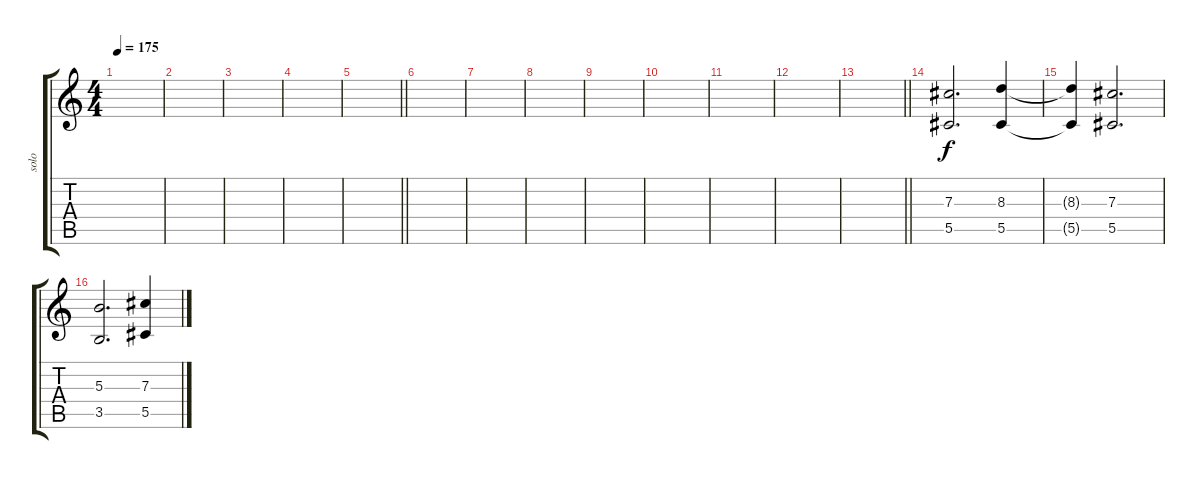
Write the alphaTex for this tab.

\track ("solo" "solo") {instrument distortionguitar}
\staff {score tabs}
\tuning (Eb4 Bb3 Gb3 Db3 Ab2 Db2) {hide}
\ts (4 4)
\tempo 175
\clef g2
\ks c
|
|
|
|
\barLineRight lightlight
|
\section ("" "")
|
|
|
|
|
|
|
\barLineRight lightlight
|
\section ("" "")
(7.3 5.5).2{d} (8.3 5.5).4 |
(8.3{t} 5.5{t}).4 (7.3 5.5).2{d} |
(5.3 3.5).2{d} (7.3 5.5).4
